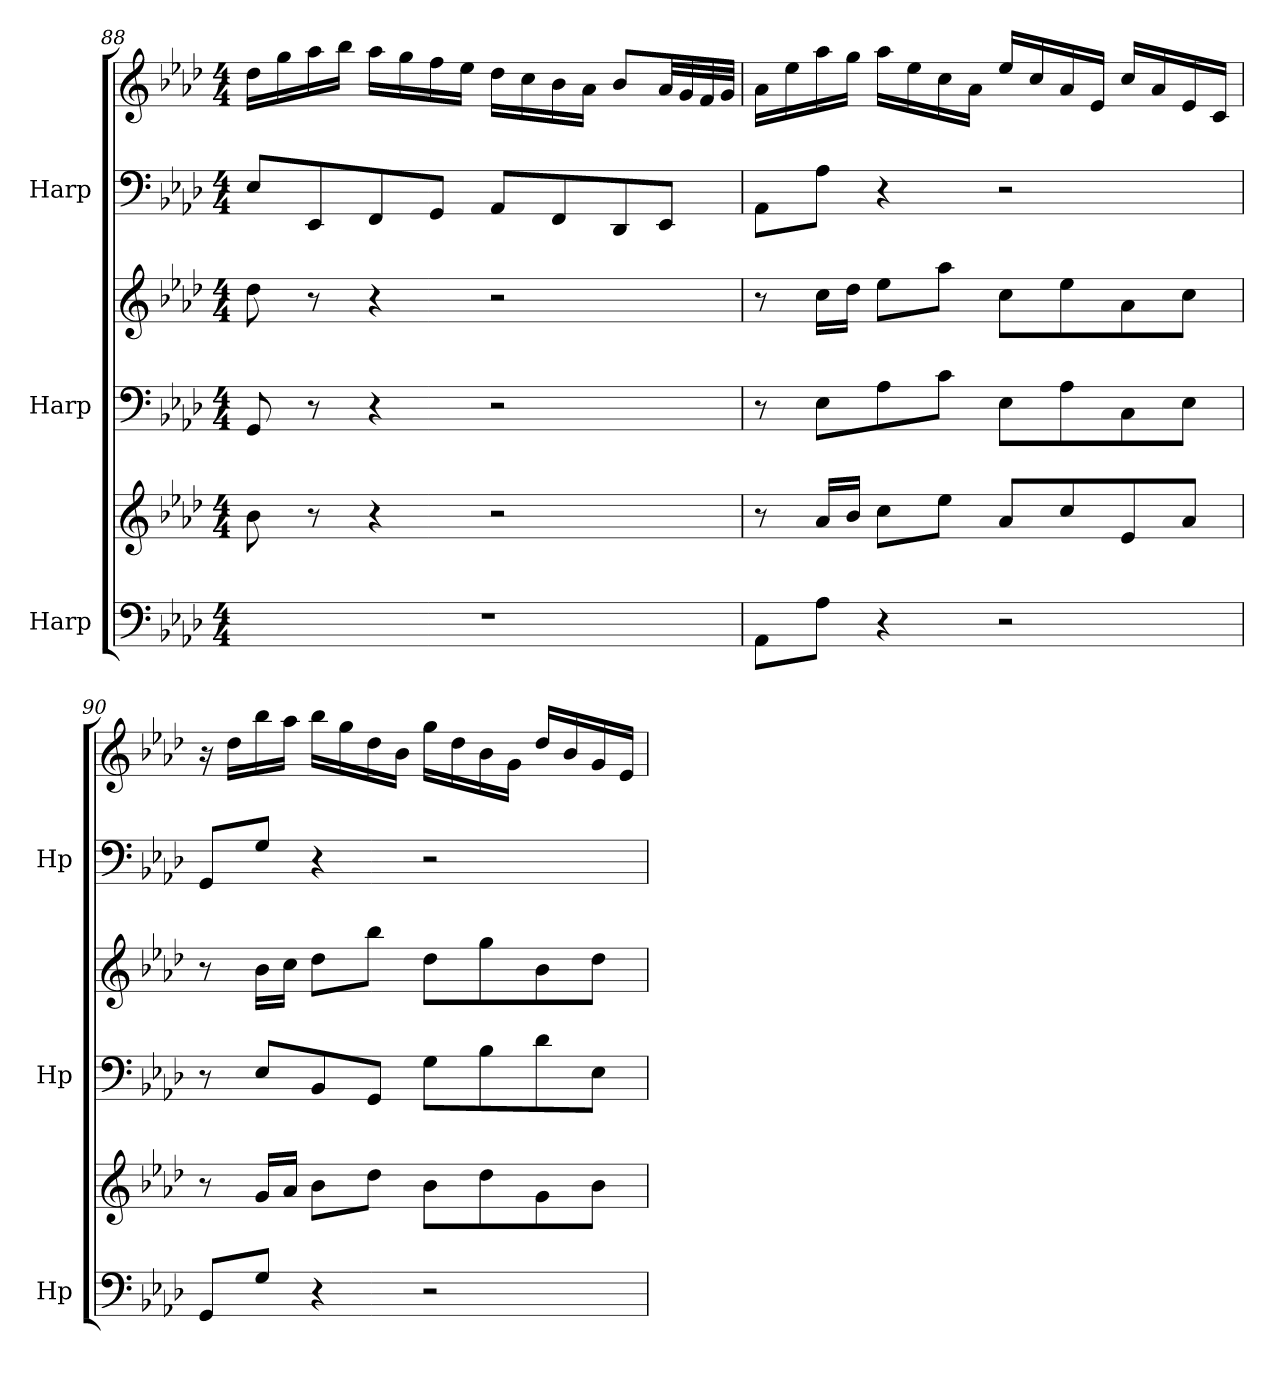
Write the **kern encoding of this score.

**kern	**kern	**kern	**kern	**kern	**kern
*part3	*part3	*part2	*part2	*part1	*part1
*staff6	*staff5	*staff4	*staff3	*staff2	*staff1
*I"Harp	*	*I"Harp	*	*I"Harp	*
*I'Hp	*	*I'Hp	*	*I'Hp	*
!!LO:LB:g=z
*clefF4	*clefG2	*clefF4	*clefG2	*clefF4	*clefG2
*k[b-e-a-d-]	*k[b-e-a-d-]	*k[b-e-a-d-]	*k[b-e-a-d-]	*k[b-e-a-d-]	*k[b-e-a-d-]
*M4/4	*M4/4	*M4/4	*M4/4	*M4/4	*M4/4
=88	=88	=88	=88	=88	=88
1r	8b-\	8GG/	8dd-\	8E-/L	16dd-\LL
.	.	.	.	.	16gg\
.	8r	8r	8r	8EE-/	16aa-\
.	.	.	.	.	16bb-\JJ
.	4r	4r	4r	8FF/	16aa-\LL
.	.	.	.	.	16gg\
.	.	.	.	8GG/J	16ff\
.	.	.	.	.	16ee-\JJ
.	2r	2r	2r	8AA-/L	16dd-\LL
.	.	.	.	.	16cc\
.	.	.	.	8FF/	16b-\
.	.	.	.	.	16a-\JJ
.	.	.	.	8DD-/	8b-/L
.	.	.	.	8EE-/J	32a-/LL
.	.	.	.	.	32g/
.	.	.	.	.	32f/
.	.	.	.	.	32g/JJJ
=89	=89	=89	=89	=89	=89
8AA-\L	8r	8r	8r	8AA-\L	16a-\LL
.	.	.	.	.	16ee-\
8A-\J	16a-/LL	8E-\L	16cc\LL	8A-\J	16aa-\
.	16b-/JJ	.	16dd-\JJ	.	16gg\JJ
4r	8cc\L	8A-\	8ee-\L	4r	16aa-\LL
.	.	.	.	.	16ee-\
.	8ee-\J	8c\J	8aa-\J	.	16cc\
.	.	.	.	.	16a-\JJ
2r	8a-/L	8E-\L	8cc\L	2r	16ee-/LL
.	.	.	.	.	16cc/
.	8cc/	8A-\	8ee-\	.	16a-/
.	.	.	.	.	16e-/JJ
.	8e-/	8C\	8a-\	.	16cc/LL
.	.	.	.	.	16a-/
.	8a-/J	8E-\J	8cc\J	.	16e-/
.	.	.	.	.	16c/JJ
!!LO:PB:g=z
=90	=90	=90	=90	=90	=90
8GG/L	8r	8r	8r	8GG/L	16r
.	.	.	.	.	16dd-\LL
8G/J	16g/LL	8E-/L	16b-\LL	8G/J	16bb-\
.	16a-/JJ	.	16cc\JJ	.	16aa-\JJ
4r	8b-\L	8BB-/	8dd-\L	4r	16bb-\LL
.	.	.	.	.	16gg\
.	8dd-\J	8GG/J	8bb-\J	.	16dd-\
.	.	.	.	.	16b-\JJ
2r	8b-\L	8G\L	8dd-\L	2r	16gg\LL
.	.	.	.	.	16dd-\
.	8dd-\	8B-\	8gg\	.	16b-\
.	.	.	.	.	16g\JJ
.	8g\	8d-\	8b-\	.	16dd-/LL
.	.	.	.	.	16b-/
.	8b-\J	8E-\J	8dd-\J	.	16g/
.	.	.	.	.	16e-/JJ
=	=	=	=	=	=
*-	*-	*-	*-	*-	*-
